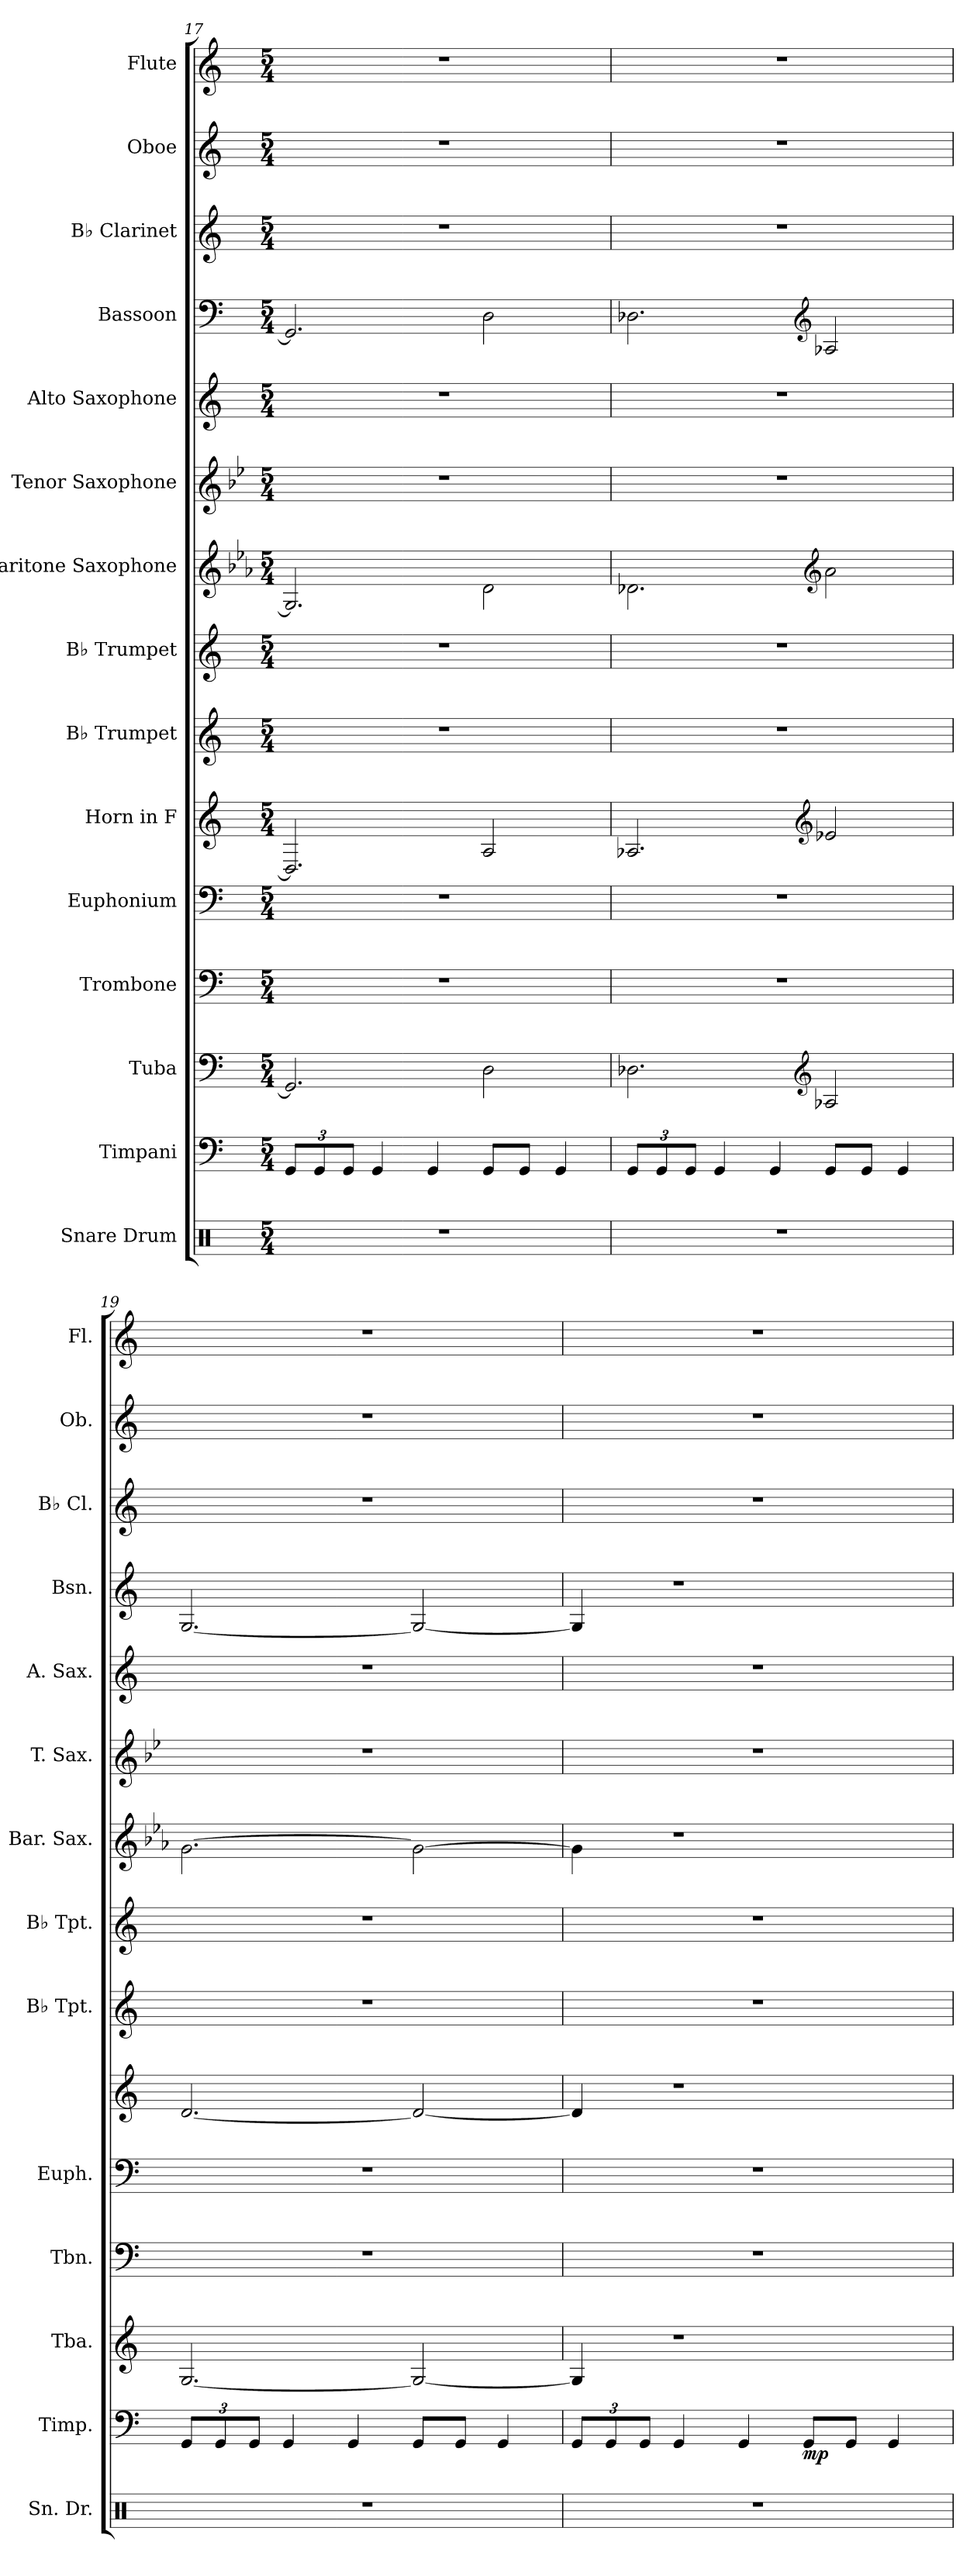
**kern	**kern	**dynam	**kern	**kern	**kern	**kern	**kern	**kern	**kern	**kern	**kern	**kern	**kern	**kern	**kern
*part15	*part14	*part14	*part13	*part12	*part11	*part10	*part9	*part8	*part7	*part6	*part5	*part4	*part3	*part2	*part1
*staff15	*staff14	*staff14	*staff13	*staff12	*staff11	*staff10	*staff9	*staff8	*staff7	*staff6	*staff5	*staff4	*staff3	*staff2	*staff1
*I"Snare Drum	*I"Timpani	*	*I"Tuba	*I"Trombone	*I"Euphonium	*I"Horn in F	*I"B♭ Trumpet	*I"B♭ Trumpet	*I"Baritone Saxophone	*I"Tenor Saxophone	*I"Alto Saxophone	*I"Bassoon	*I"B♭ Clarinet	*I"Oboe	*I"Flute
*I'Sn. Dr.	*I'Timp.	*	*I'Tba.	*I'Tbn.	*I'Euph.	*	*I'B♭ Tpt.	*I'B♭ Tpt.	*I'Bar. Sax.	*I'T. Sax.	*I'A. Sax.	*I'Bsn.	*I'B♭ Cl.	*I'Ob.	*I'Fl.
!!LO:PB:g=z
*clefX	*clefF4	*	*clefF4	*clefF4	*clefF4	*clefG2	*clefG2	*clefG2	*clefG2	*clefG2	*clefG2	*clefF4	*clefG2	*clefG2	*clefG2
*	*	*	*	*	*	*ITrd4c7	*ITrd1c2	*ITrd1c2	*ITrd12c21	*ITrd8c14	*ITrd5c9	*	*ITrd1c2	*	*
*k[]	*k[]	*	*k[]	*k[]	*k[]	*k[b-]	*k[b-e-]	*k[b-e-]	*k[b-e-a-]	*k[b-e-]	*k[b-e-a-]	*k[]	*k[b-e-]	*k[]	*k[]
*M5/4	*M5/4	*	*M5/4	*M5/4	*M5/4	*M5/4	*M5/4	*M5/4	*M5/4	*M5/4	*M5/4	*M5/4	*M5/4	*M5/4	*M5/4
*	*Xbrackettup	*	*	*	*	*	*	*	*	*	*	*	*	*	*
=17	=17	=17	=17	=17	=17	=17	=17	=17	=17	=17	=17	=17	=17	=17	=17
4%5r	12GG/L	.	2.GG/]	4%5r	4%5r	2.GG/]	4%5r	4%5r	2.GG/]	4%5r	4%5r	2.GG/]	4%5r	4%5r	4%5r
.	12GG/	.	.	.	.	.	.	.	.	.	.	.	.	.	.
.	12GG/J	.	.	.	.	.	.	.	.	.	.	.	.	.	.
.	4GG/	.	.	.	.	.	.	.	.	.	.	.	.	.	.
.	4GG/	.	.	.	.	.	.	.	.	.	.	.	.	.	.
.	8GG/L	.	2D\	.	.	2D/	.	.	2D\	.	.	2D\	.	.	.
.	8GG/J	.	.	.	.	.	.	.	.	.	.	.	.	.	.
.	4GG/	.	.	.	.	.	.	.	.	.	.	.	.	.	.
=18	=18	=18	=18	=18	=18	=18	=18	=18	=18	=18	=18	=18	=18	=18	=18
4%5r	12GG/L	.	2.D-X\	4%5r	4%5r	2.D-X/	4%5r	4%5r	2.D-X\	4%5r	4%5r	2.D-X\	4%5r	4%5r	4%5r
.	12GG/	.	.	.	.	.	.	.	.	.	.	.	.	.	.
.	12GG/J	.	.	.	.	.	.	.	.	.	.	.	.	.	.
.	4GG/	.	.	.	.	.	.	.	.	.	.	.	.	.	.
.	4GG/	.	.	.	.	.	.	.	.	.	.	.	.	.	.
*	*	*	*clefG2	*	*	*clefG2	*	*	*clefG2	*	*	*clefG2	*	*	*
.	8GG/L	.	2A-X/	.	.	2A-X/	.	.	2A-\	.	.	2A-X/	.	.	.
.	8GG/J	.	.	.	.	.	.	.	.	.	.	.	.	.	.
.	4GG/	.	.	.	.	.	.	.	.	.	.	.	.	.	.
=19	=19	=19	=19	=19	=19	=19	=19	=19	=19	=19	=19	=19	=19	=19	=19
4%5r	12GG/L	.	[2.G/	4%5r	4%5r	[2.G/	4%5r	4%5r	[2.G\	4%5r	4%5r	[2.G/	4%5r	4%5r	4%5r
.	12GG/	.	.	.	.	.	.	.	.	.	.	.	.	.	.
.	12GG/J	.	.	.	.	.	.	.	.	.	.	.	.	.	.
.	4GG/	.	.	.	.	.	.	.	.	.	.	.	.	.	.
.	4GG/	.	.	.	.	.	.	.	.	.	.	.	.	.	.
.	8GG/L	.	2G/_	.	.	2G/_	.	.	2G\_	.	.	2G/_	.	.	.
.	8GG/J	.	.	.	.	.	.	.	.	.	.	.	.	.	.
.	4GG/	.	.	.	.	.	.	.	.	.	.	.	.	.	.
=20	=20	=20	=20	=20	=20	=20	=20	=20	=20	=20	=20	=20	=20	=20	=20
4%5r	12GG/L	.	4G/]	4%5r	4%5r	4G/]	4%5r	4%5r	4G\]	4%5r	4%5r	4G/]	4%5r	4%5r	4%5r
.	12GG/	.	.	.	.	.	.	.	.	.	.	.	.	.	.
.	12GG/J	.	.	.	.	.	.	.	.	.	.	.	.	.	.
.	4GG/	.	1r	.	.	1r	.	.	1r	.	.	1r	.	.	.
.	4GG/	.	.	.	.	.	.	.	.	.	.	.	.	.	.
!	!	!LO:DY:b	!	!	!	!	!	!	!	!	!	!	!	!	!
.	8GG/L	mp	.	.	.	.	.	.	.	.	.	.	.	.	.
.	8GG/J	.	.	.	.	.	.	.	.	.	.	.	.	.	.
.	4GG/	.	.	.	.	.	.	.	.	.	.	.	.	.	.
=	=	=	=	=	=	=	=	=	=	=	=	=	=	=	=
*-	*-	*-	*-	*-	*-	*-	*-	*-	*-	*-	*-	*-	*-	*-	*-
